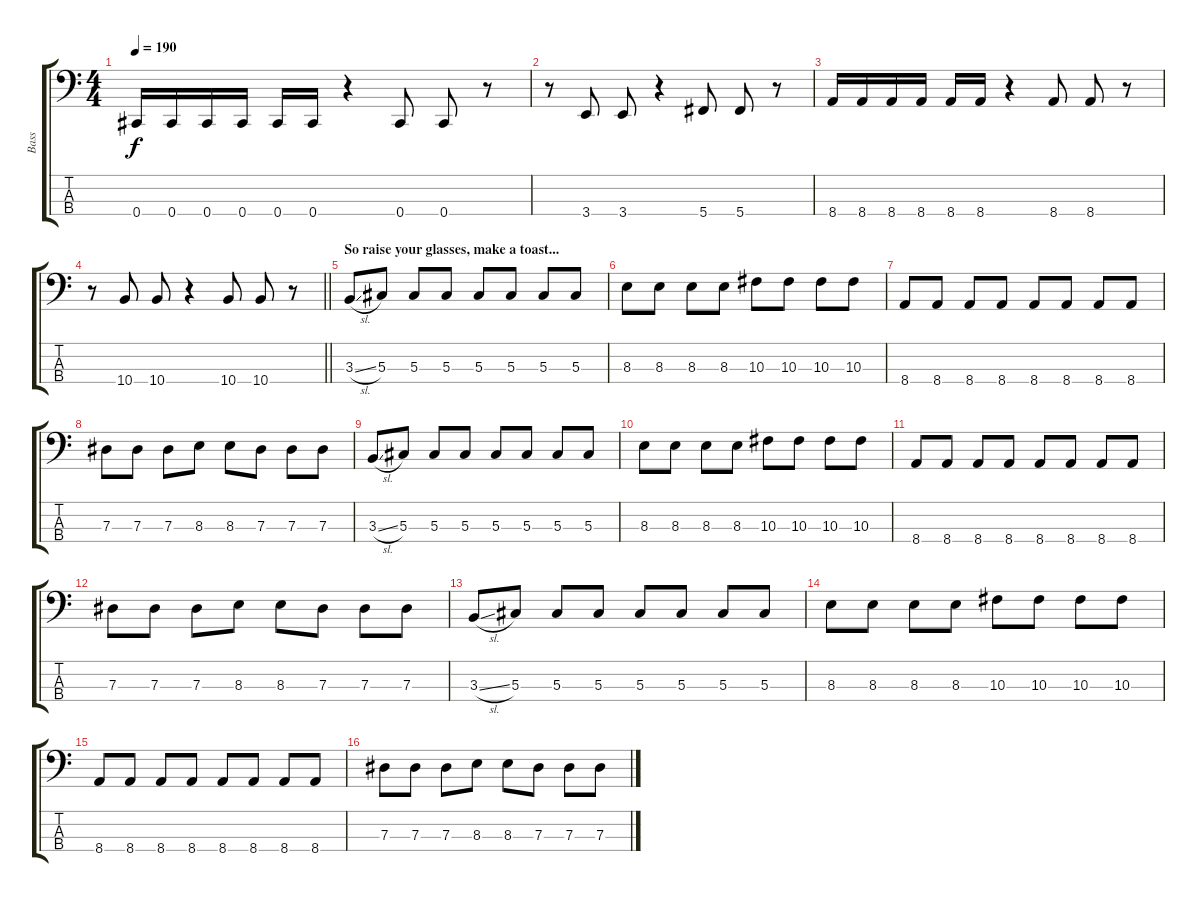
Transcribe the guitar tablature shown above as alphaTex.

\track ("Bass" "Bass") {instrument electricbasspick}
\staff {score tabs}
\tuning (Gb2 Db2 Ab1 Db1) {hide}
\ts (4 4)
\tempo 190
\clef f4
\ks c
0.4.16{dy f} 0.4.16 0.4.16 0.4.16 0.4.16 0.4.16 r.4 0.4.8 0.4.8 r.8 |
r.8 3.4.8 3.4.8 r.4 5.4.8 5.4.8 r.8 |
8.4.16 8.4.16 8.4.16 8.4.16 8.4.16 8.4.16 r.4 8.4.8 8.4.8 r.8 |
\barLineRight lightlight
r.8 10.4.8 10.4.8 r.4 10.4.8 10.4.8 r.8 |
\section ("" "So raise your glasses, make a toast...")
3.3{sl}.8 5.3.8 5.3.8 5.3.8 5.3.8 5.3.8 5.3.8 5.3.8 |
8.3.8 8.3.8 8.3.8 8.3.8 10.3.8 10.3.8 10.3.8 10.3.8 |
8.4.8 8.4.8 8.4.8 8.4.8 8.4.8 8.4.8 8.4.8 8.4.8 |
7.3.8 7.3.8 7.3.8 8.3.8 8.3.8 7.3.8 7.3.8 7.3.8 |
3.3{sl}.8 5.3.8 5.3.8 5.3.8 5.3.8 5.3.8 5.3.8 5.3.8 |
8.3.8 8.3.8 8.3.8 8.3.8 10.3.8 10.3.8 10.3.8 10.3.8 |
8.4.8 8.4.8 8.4.8 8.4.8 8.4.8 8.4.8 8.4.8 8.4.8 |
7.3.8 7.3.8 7.3.8 8.3.8 8.3.8 7.3.8 7.3.8 7.3.8 |
3.3{sl}.8 5.3.8 5.3.8 5.3.8 5.3.8 5.3.8 5.3.8 5.3.8 |
8.3.8 8.3.8 8.3.8 8.3.8 10.3.8 10.3.8 10.3.8 10.3.8 |
8.4.8 8.4.8 8.4.8 8.4.8 8.4.8 8.4.8 8.4.8 8.4.8 |
7.3.8 7.3.8 7.3.8 8.3.8 8.3.8 7.3.8 7.3.8 7.3.8
